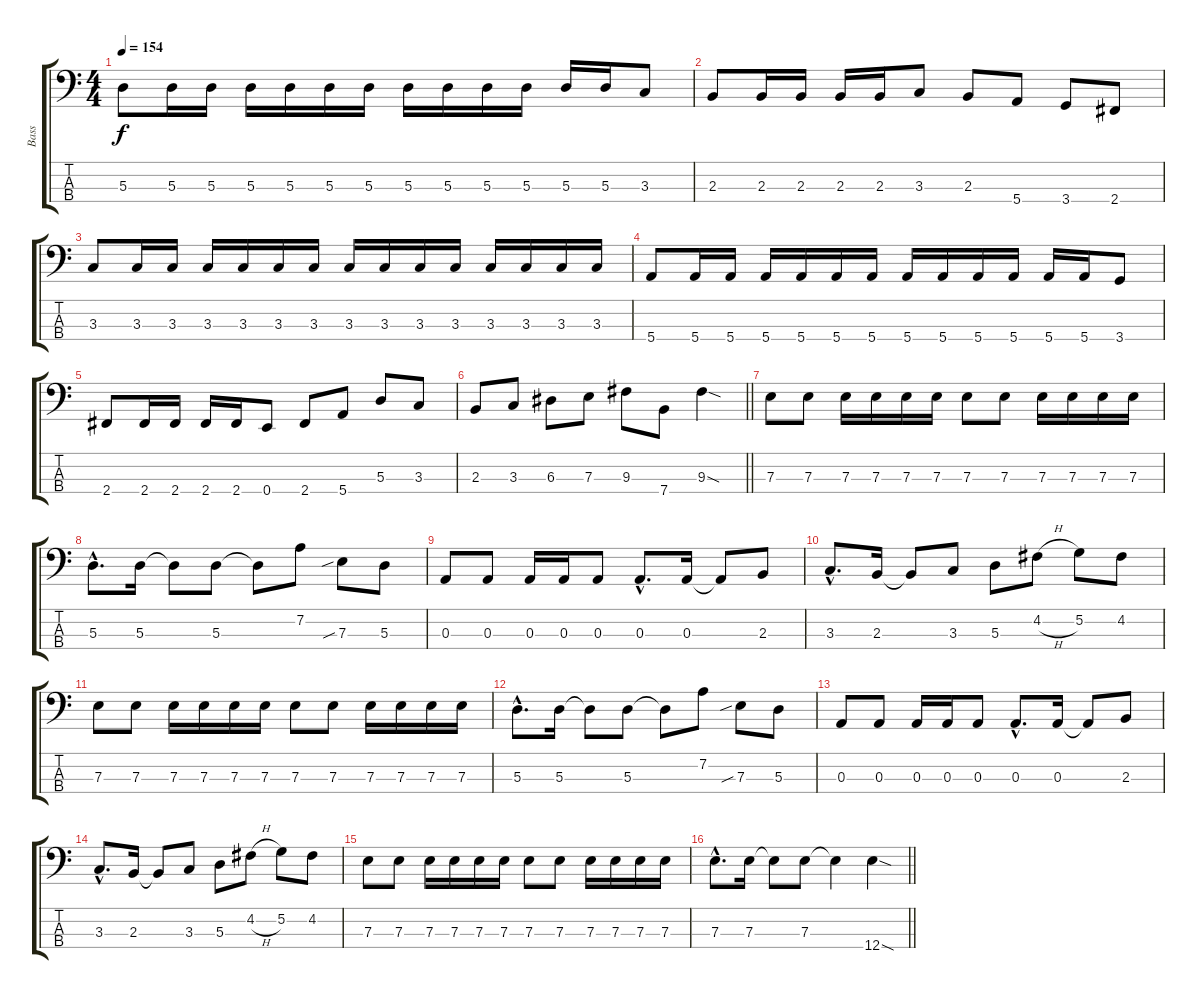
\track ("Bass" "Bass") {instrument electricbasspick}
\staff {score tabs}
\tuning (G2 D2 A1 E1) {hide}
\ts (4 4)
\tempo 154
\clef f4
\ks c
5.3.8{dy f} 5.3.16 5.3.16 5.3.16 5.3.16 5.3.16 5.3.16 5.3.16 5.3.16 5.3.16 5.3.16 5.3.16 5.3.16 3.3.8 |
2.3.8 2.3.16 2.3.16 2.3.16 2.3.16 3.3.8 2.3.8 5.4.8 3.4.8 2.4.8 |
3.3.8 3.3.16 3.3.16 3.3.16 3.3.16 3.3.16 3.3.16 3.3.16 3.3.16 3.3.16 3.3.16 3.3.16 3.3.16 3.3.16 3.3.16 |
5.4.8 5.4.16 5.4.16 5.4.16 5.4.16 5.4.16 5.4.16 5.4.16 5.4.16 5.4.16 5.4.16 5.4.16 5.4.16 3.4.8 |
2.4.8 2.4.16 2.4.16 2.4.16 2.4.16 0.4.8 2.4.8 5.4.8 5.3.8 3.3.8 |
\barLineRight lightlight
2.3.8 3.3.8 6.3.8 7.3.8 9.3.8 7.4.8 9.3{sod}.4 |
7.3.8 7.3.8 7.3.16 7.3.16 7.3.16 7.3.16 7.3.8 7.3.8 7.3.16 7.3.16 7.3.16 7.3.16 |
5.3{hac}.8{d} 5.3.16 5.3{t}.8 5.3.8 5.3{t}.8 7.2.8 7.3{sib}.8 5.3.8 |
0.3.8 0.3.8 0.3.16 0.3.16 0.3.8 0.3{hac}.8{d} 0.3.16 0.3{t}.8 2.3.8 |
3.3{hac}.8{d} 2.3.16 2.3{t}.8 3.3.8 5.3.8 4.2{h}.8 5.2.8 4.2.8 |
7.3.8 7.3.8 7.3.16 7.3.16 7.3.16 7.3.16 7.3.8 7.3.8 7.3.16 7.3.16 7.3.16 7.3.16 |
5.3{hac}.8{d} 5.3.16 5.3{t}.8 5.3.8 5.3{t}.8 7.2.8 7.3{sib}.8 5.3.8 |
0.3.8 0.3.8 0.3.16 0.3.16 0.3.8 0.3{hac}.8{d} 0.3.16 0.3{t}.8 2.3.8 |
3.3{hac}.8{d} 2.3.16 2.3{t}.8 3.3.8 5.3.8 4.2{h}.8 5.2.8 4.2.8 |
7.3.8 7.3.8 7.3.16 7.3.16 7.3.16 7.3.16 7.3.8 7.3.8 7.3.16 7.3.16 7.3.16 7.3.16 |
\barLineRight lightlight
7.3{hac}.8{d} 7.3.16 7.3{t}.8 7.3.8 7.3{t}.4 12.4{sod}.4
